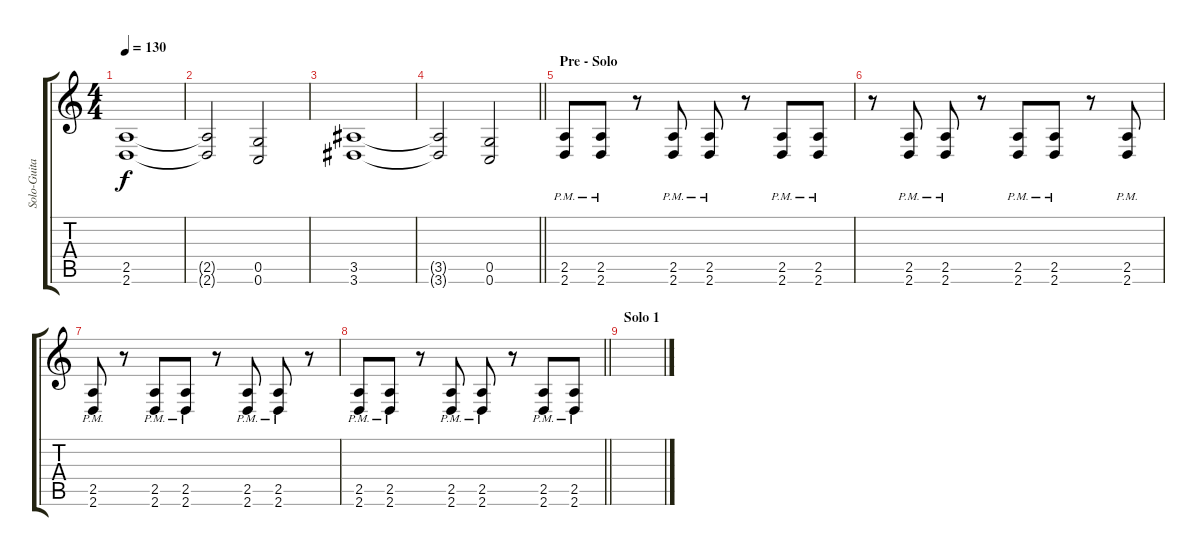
\track ("Solo-Guitar" "Solo-Guita") {instrument distortionguitar}
\staff {score tabs}
\tuning (D4 A3 F3 C3 G2 C2) {hide}
\ts (4 4)
\tempo 130
\clef g2
\ks c
(2.5 2.6).1{dy f} |
(2.5{t} 2.6{t}).2 (0.5 0.6).2 |
(3.5 3.6).1 |
\barLineRight lightlight
(3.5{t} 3.6{t}).2 (0.5 0.6).2 |
\section ("" "Pre - Solo")
(2.5{pm} 2.6{pm}).8 (2.5{pm} 2.6{pm}).8 r.8 (2.5{pm} 2.6{pm}).8 (2.5{pm} 2.6{pm}).8 r.8 (2.5{pm} 2.6{pm}).8 (2.5{pm} 2.6{pm}).8 |
r.8 (2.5{pm} 2.6{pm}).8 (2.5{pm} 2.6{pm}).8 r.8 (2.5{pm} 2.6{pm}).8 (2.5{pm} 2.6{pm}).8 r.8 (2.5{pm} 2.6{pm}).8 |
(2.5{pm} 2.6{pm}).8 r.8 (2.5{pm} 2.6{pm}).8 (2.5{pm} 2.6{pm}).8 r.8 (2.5{pm} 2.6{pm}).8 (2.5{pm} 2.6{pm}).8 r.8 |
\barLineRight lightlight
(2.5{pm} 2.6{pm}).8 (2.5{pm} 2.6{pm}).8 r.8 (2.5{pm} 2.6{pm}).8 (2.5{pm} 2.6{pm}).8 r.8 (2.5{pm} 2.6{pm}).8 (2.5{pm} 2.6{pm}).8 |
\section ("" "Solo 1")
